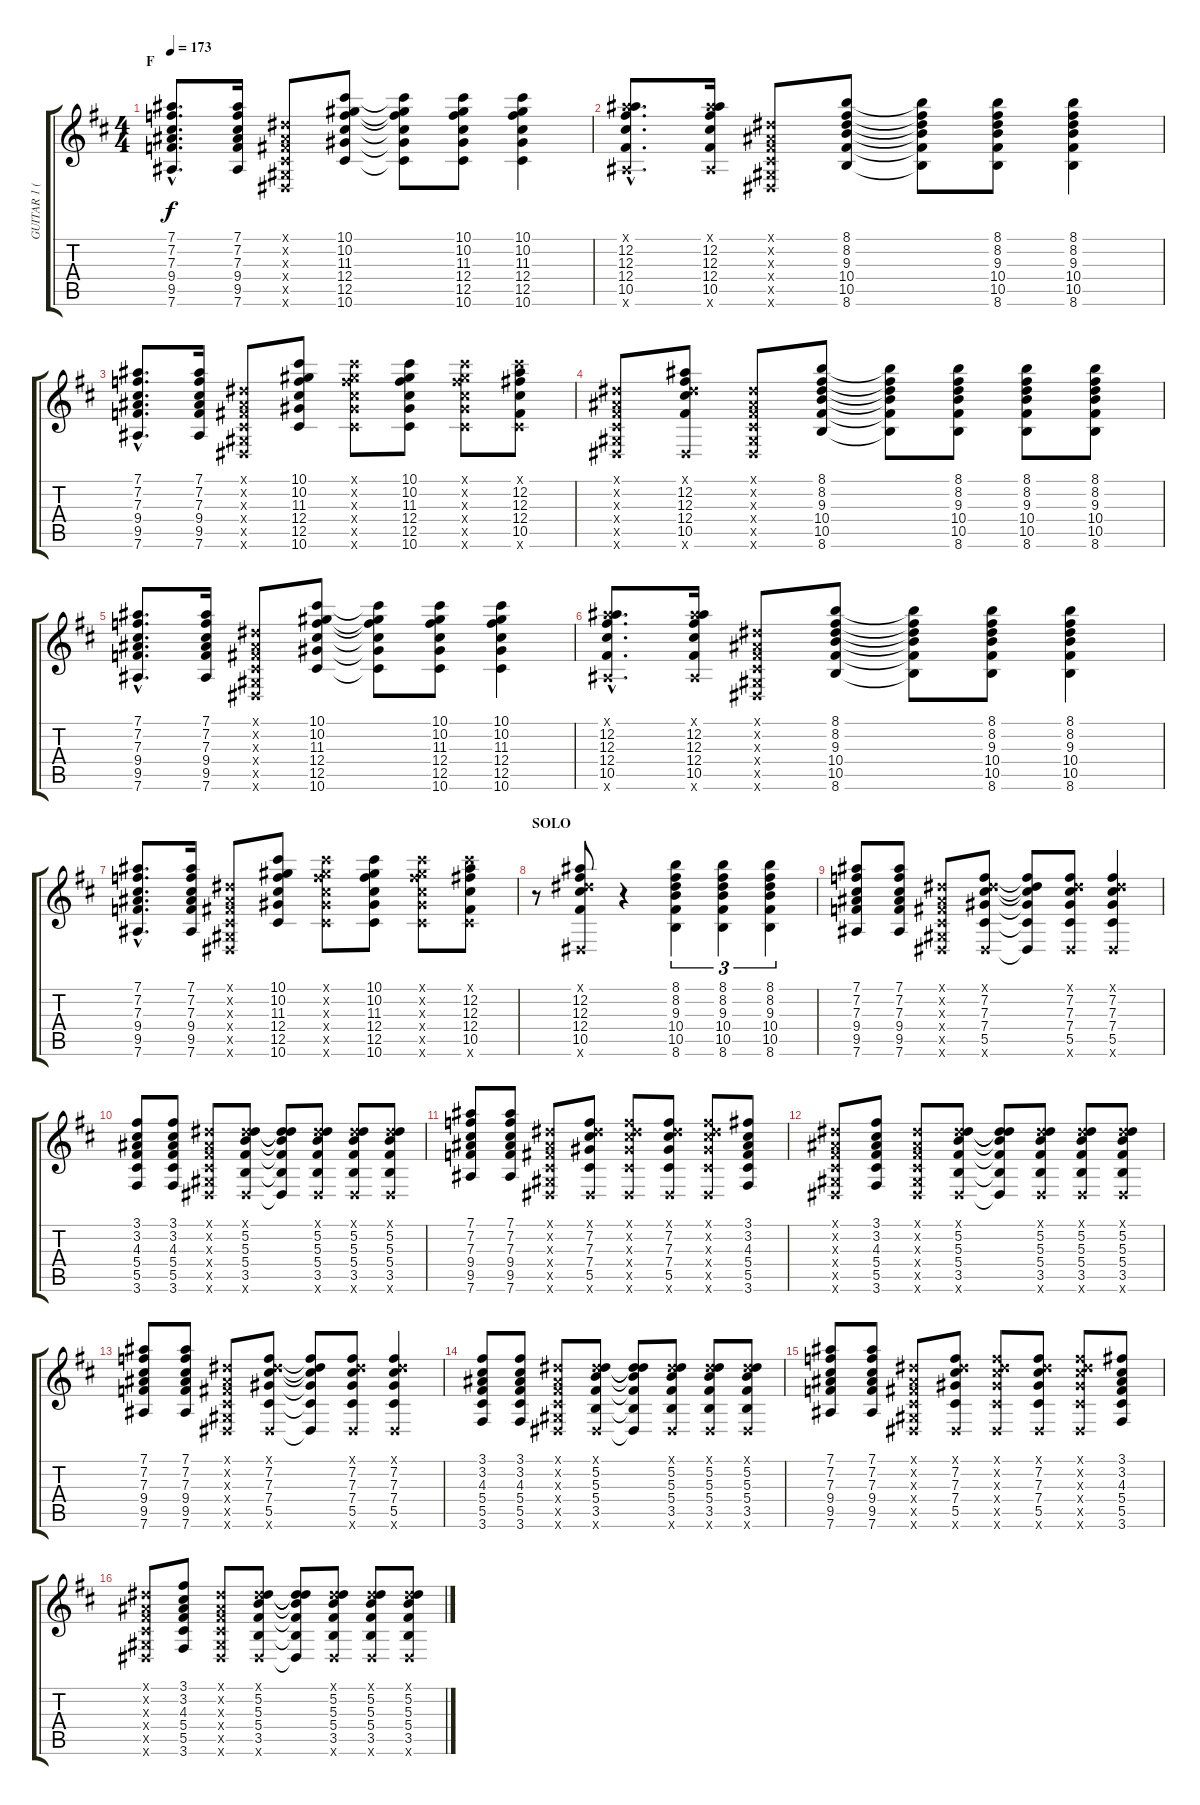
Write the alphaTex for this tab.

\track ("GUITAR 1 (RIGHT)" "GUITAR 1 (") {instrument distortionguitar}
\staff {score tabs}
\tuning (Eb4 Bb3 Gb3 Db3 Ab2 Eb2) {hide}
\ts (4 4)
\section ("" "F")
\tempo 173
\clef g2
\ks bminor
(7.1{hac} 7.2{hac} 7.3{hac} 9.4{hac} 9.5{hac} 7.6{hac}).8{d dy f} (7.1 7.2 7.3 9.4 9.5 7.6).16 (0.1{x} 0.2{x} 0.3{x} 0.4{x} 0.5{x} 0.6{x}).8 (10.1 10.2 11.3 12.4 12.5 10.6).8 (10.1{t} 10.2{t} 11.3{t} 12.4{t} 12.5{t} 10.6{t}).8 (10.1 10.2 11.3 12.4 12.5 10.6).8 (10.1 10.2 11.3 12.4 12.5 10.6).4 |
(7.1{hac x} 12.2{hac} 12.3{hac} 12.4{hac} 10.5{hac} 7.6{hac x}).8{d} (7.1{x} 12.2 12.3 12.4 10.5 7.6{x}).16 (0.1{x} 0.2{x} 0.3{x} 0.4{x} 0.5{x} 0.6{x}).8 (8.1 8.2 9.3 10.4 10.5 8.6).8 (8.1{t} 8.2{t} 9.3{t} 10.4{t} 10.5{t} 8.6{t}).8 (8.1 8.2 9.3 10.4 10.5 8.6).8 (8.1 8.2 9.3 10.4 10.5 8.6).4 |
(7.1{hac} 7.2{hac} 7.3{hac} 9.4{hac} 9.5{hac} 7.6{hac}).8{d} (7.1 7.2 7.3 9.4 9.5 7.6).16 (0.1{x} 0.2{x} 0.3{x} 0.4{x} 0.5{x} 0.6{x}).8 (10.1 10.2 11.3 12.4 12.5 10.6).8 (10.1{x} 10.2{x} 11.3{x} 12.4{x} 12.5{x} 10.6{x}).8 (10.1 10.2 11.3 12.4 12.5 10.6).8 (10.1{x} 10.2{x} 11.3{x} 12.4{x} 12.5{x} 10.6{x}).8 (10.1{x} 12.2 12.3 12.4 10.5 10.6{x}).8 |
(0.1{x} 0.2{x} 0.3{x} 0.4{x} 0.5{x} 0.6{x}).8 (0.1{x} 12.2 12.3 12.4 10.5 0.6{x}).8 (0.1{x} 0.2{x} 0.3{x} 0.4{x} 0.5{x} 0.6{x}).8 (8.1 8.2 9.3 10.4 10.5 8.6).8 (8.1{t} 8.2{t} 9.3{t} 10.4{t} 10.5{t} 8.6{t}).8 (8.1 8.2 9.3 10.4 10.5 8.6).8 (8.1 8.2 9.3 10.4 10.5 8.6).8 (8.1 8.2 9.3 10.4 10.5 8.6).8 |
(7.1{hac} 7.2{hac} 7.3{hac} 9.4{hac} 9.5{hac} 7.6{hac}).8{d} (7.1 7.2 7.3 9.4 9.5 7.6).16 (0.1{x} 0.2{x} 0.3{x} 0.4{x} 0.5{x} 0.6{x}).8 (10.1 10.2 11.3 12.4 12.5 10.6).8 (10.1{t} 10.2{t} 11.3{t} 12.4{t} 12.5{t} 10.6{t}).8 (10.1 10.2 11.3 12.4 12.5 10.6).8 (10.1 10.2 11.3 12.4 12.5 10.6).4 |
(7.1{hac x} 12.2{hac} 12.3{hac} 12.4{hac} 10.5{hac} 7.6{hac x}).8{d} (7.1{x} 12.2 12.3 12.4 10.5 7.6{x}).16 (0.1{x} 0.2{x} 0.3{x} 0.4{x} 0.5{x} 0.6{x}).8 (8.1 8.2 9.3 10.4 10.5 8.6).8 (8.1{t} 8.2{t} 9.3{t} 10.4{t} 10.5{t} 8.6{t}).8 (8.1 8.2 9.3 10.4 10.5 8.6).8 (8.1 8.2 9.3 10.4 10.5 8.6).4 |
(7.1{hac} 7.2{hac} 7.3{hac} 9.4{hac} 9.5{hac} 7.6{hac}).8{d} (7.1 7.2 7.3 9.4 9.5 7.6).16 (0.1{x} 0.2{x} 0.3{x} 0.4{x} 0.5{x} 0.6{x}).8 (10.1 10.2 11.3 12.4 12.5 10.6).8 (10.1{x} 10.2{x} 11.3{x} 12.4{x} 12.5{x} 10.6{x}).8 (10.1 10.2 11.3 12.4 12.5 10.6).8 (10.1{x} 10.2{x} 11.3{x} 12.4{x} 12.5{x} 10.6{x}).8 (10.1{x} 12.2 12.3 12.4 10.5 10.6{x}).8 |
\section ("" "SOLO")
r.8{volume 8} (0.1{x} 12.2 12.3 12.4 10.5 0.6{x}).8 r.4 (8.1 8.2 9.3 10.4 10.5 8.6).4{tu (3 2)} (8.1 8.2 9.3 10.4 10.5 8.6).4{tu (3 2)} (8.1 8.2 9.3 10.4 10.5 8.6).4{tu (3 2)} |
(7.1 7.2 7.3 9.4 9.5 7.6).8 (7.1 7.2 7.3 9.4 9.5 7.6).8 (0.1{x} 0.2{x} 0.3{x} 0.4{x} 0.5{x} 0.6{x}).8 (0.1{x} 7.2 7.3 7.4 5.5 0.6{x}).8 (0.1{t} 7.2{t} 7.3{t} 7.4{t} 5.5{t} 0.6{t}).8 (0.1{x} 7.2 7.3 7.4 5.5 0.6{x}).8 (0.1{x} 7.2 7.3 7.4 5.5 0.6{x}).4 |
(3.1 3.2 4.3 5.4 5.5 3.6).8 (3.1 3.2 4.3 5.4 5.5 3.6).8 (0.1{x} 0.2{x} 0.3{x} 0.4{x} 0.5{x} 0.6{x}).8 (0.1{x} 5.2 5.3 5.4 3.5 0.6{x}).8 (0.1{t} 5.2{t} 5.3{t} 5.4{t} 3.5{t} 0.6{t}).8 (0.1{x} 5.2 5.3 5.4 3.5 0.6{x}).8 (0.1{x} 5.2 5.3 5.4 3.5 0.6{x}).8 (0.1{x} 5.2 5.3 5.4 3.5 0.6{x}).8 |
(7.1 7.2 7.3 9.4 9.5 7.6).8 (7.1 7.2 7.3 9.4 9.5 7.6).8 (0.1{x} 0.2{x} 0.3{x} 0.4{x} 0.5{x} 0.6{x}).8 (0.1{x} 7.2 7.3 7.4 5.5 0.6{x}).8 (0.1{x} 7.2{x} 7.3{x} 7.4{x} 5.5{x} 0.6{x}).8 (0.1{x} 7.2 7.3 7.4 5.5 0.6{x}).8 (0.1{x} 7.2{x} 7.3{x} 7.4{x} 5.5{x} 0.6{x}).8 (3.1 3.2 4.3 5.4 5.5 3.6).8 |
(0.1{x} 0.2{x} 0.3{x} 0.4{x} 0.5{x} 0.6{x}).8 (3.1 3.2 4.3 5.4 5.5 3.6).8 (0.1{x} 0.2{x} 0.3{x} 0.4{x} 0.5{x} 0.6{x}).8 (0.1{x} 5.2 5.3 5.4 3.5 0.6{x}).8 (0.1{t} 5.2{t} 5.3{t} 5.4{t} 3.5{t} 0.6{t}).8 (0.1{x} 5.2 5.3 5.4 3.5 0.6{x}).8 (0.1{x} 5.2 5.3 5.4 3.5 0.6{x}).8 (0.1{x} 5.2 5.3 5.4 3.5 0.6{x}).8 |
(7.1 7.2 7.3 9.4 9.5 7.6).8 (7.1 7.2 7.3 9.4 9.5 7.6).8 (0.1{x} 0.2{x} 0.3{x} 0.4{x} 0.5{x} 0.6{x}).8 (0.1{x} 7.2 7.3 7.4 5.5 0.6{x}).8 (0.1{t} 7.2{t} 7.3{t} 7.4{t} 5.5{t} 0.6{t}).8 (0.1{x} 7.2 7.3 7.4 5.5 0.6{x}).8 (0.1{x} 7.2 7.3 7.4 5.5 0.6{x}).4 |
(3.1 3.2 4.3 5.4 5.5 3.6).8 (3.1 3.2 4.3 5.4 5.5 3.6).8 (0.1{x} 0.2{x} 0.3{x} 0.4{x} 0.5{x} 0.6{x}).8 (0.1{x} 5.2 5.3 5.4 3.5 0.6{x}).8 (0.1{t} 5.2{t} 5.3{t} 5.4{t} 3.5{t} 0.6{t}).8 (0.1{x} 5.2 5.3 5.4 3.5 0.6{x}).8 (0.1{x} 5.2 5.3 5.4 3.5 0.6{x}).8 (0.1{x} 5.2 5.3 5.4 3.5 0.6{x}).8 |
(7.1 7.2 7.3 9.4 9.5 7.6).8 (7.1 7.2 7.3 9.4 9.5 7.6).8 (0.1{x} 0.2{x} 0.3{x} 0.4{x} 0.5{x} 0.6{x}).8 (0.1{x} 7.2 7.3 7.4 5.5 0.6{x}).8 (0.1{x} 7.2{x} 7.3{x} 7.4{x} 5.5{x} 0.6{x}).8 (0.1{x} 7.2 7.3 7.4 5.5 0.6{x}).8 (0.1{x} 7.2{x} 7.3{x} 7.4{x} 5.5{x} 0.6{x}).8 (3.1 3.2 4.3 5.4 5.5 3.6).8 |
(0.1{x} 0.2{x} 0.3{x} 0.4{x} 0.5{x} 0.6{x}).8 (3.1 3.2 4.3 5.4 5.5 3.6).8 (0.1{x} 0.2{x} 0.3{x} 0.4{x} 0.5{x} 0.6{x}).8 (0.1{x} 5.2 5.3 5.4 3.5 0.6{x}).8 (0.1{t} 5.2{t} 5.3{t} 5.4{t} 3.5{t} 0.6{t}).8 (0.1{x} 5.2 5.3 5.4 3.5 0.6{x}).8 (0.1{x} 5.2 5.3 5.4 3.5 0.6{x}).8 (0.1{x} 5.2 5.3 5.4 3.5 0.6{x}).8
